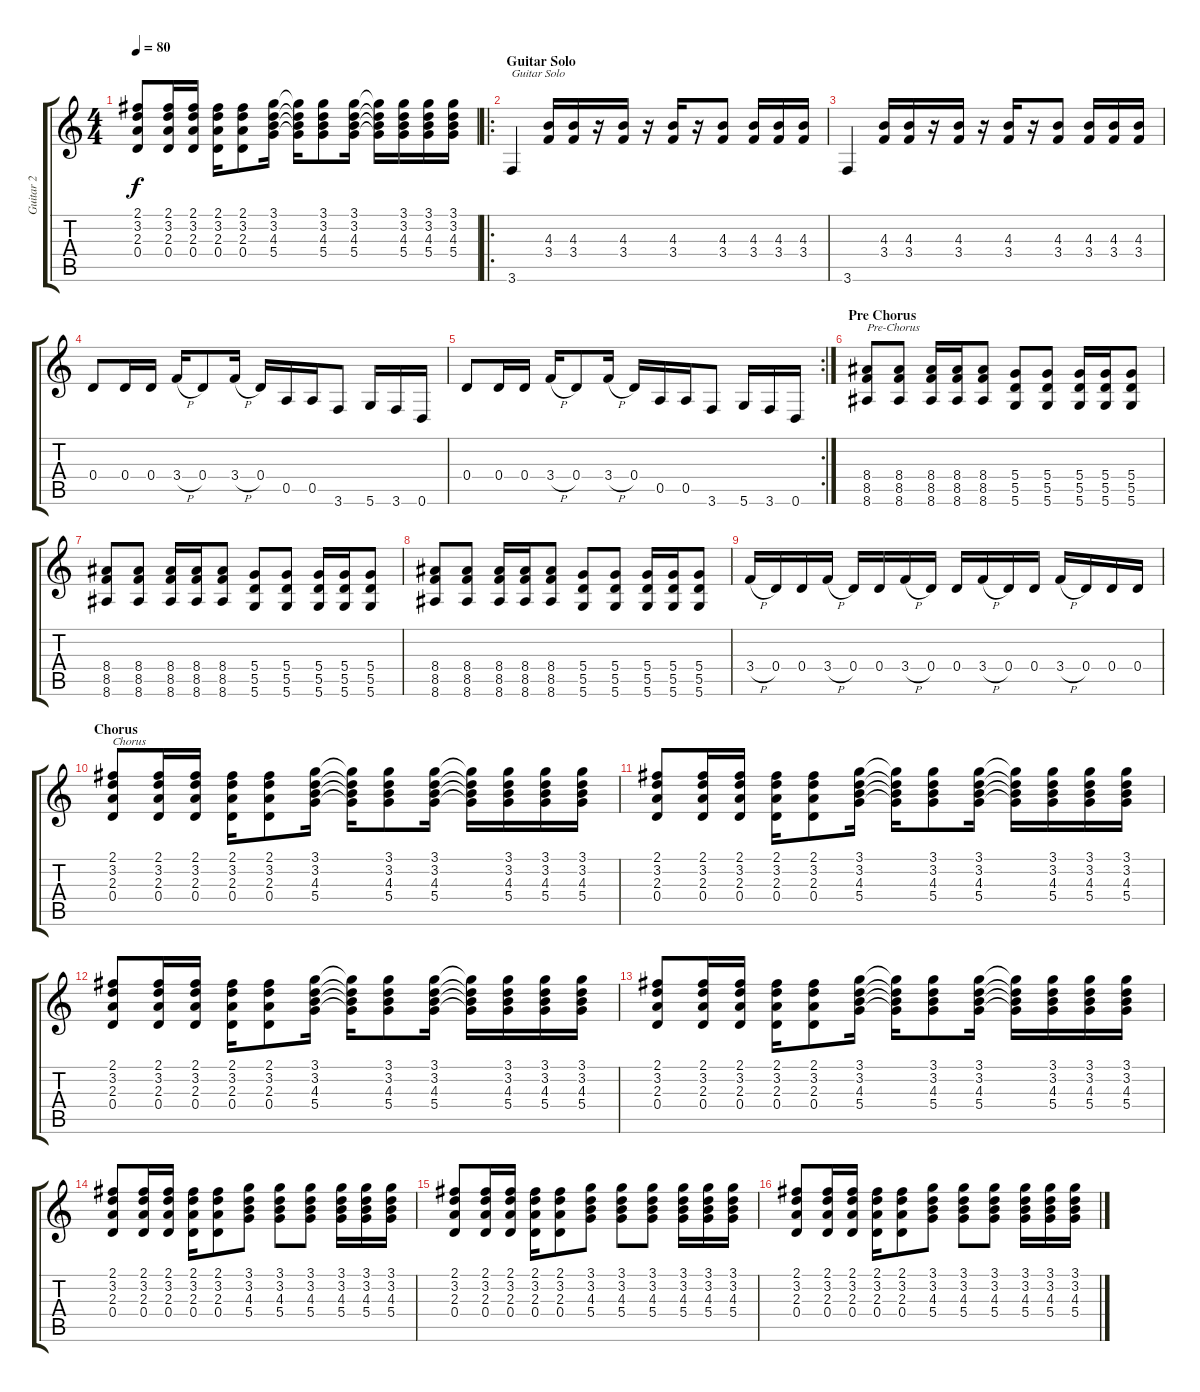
\track ("Guitar 2" "Guitar 2") {instrument distortionguitar}
\staff {score tabs}
\tuning (E4 B3 G3 D3 A2 D2) {hide}
\ts (4 4)
\tempo 80
\clef g2
\ks c
(2.1 3.2 2.3 0.4).8{dy f} (2.1 3.2 2.3 0.4).16 (2.1 3.2 2.3 0.4).16 (2.1 3.2 2.3 0.4).16 (2.1 3.2 2.3 0.4).8 (3.1 3.2 4.3 5.4).16 (3.1{t} 3.2{t} 4.3{t} 5.4{t}).16 (3.1 3.2 4.3 5.4).8 (3.1 3.2 4.3 5.4).16 (3.1{t} 3.2{t} 4.3{t} 5.4{t}).16 (3.1 3.2 4.3 5.4).16 (3.1 3.2 4.3 5.4).16 (3.1 3.2 4.3 5.4).16 |
\ro
\section ("" "Guitar Solo")
3.6.4{txt "Guitar Solo"} (4.3 3.4).16 (4.3 3.4).16 r.16 (4.3 3.4).16 r.16 (4.3 3.4).16 r.16 (4.3 3.4).8 (4.3 3.4).16 (4.3 3.4).16 (4.3 3.4).16 |
3.6.4 (4.3 3.4).16 (4.3 3.4).16 r.16 (4.3 3.4).16 r.16 (4.3 3.4).16 r.16 (4.3 3.4).8 (4.3 3.4).16 (4.3 3.4).16 (4.3 3.4).16 |
0.4.8 0.4.16 0.4.16 3.4{h}.16 0.4.8 3.4{h}.16 0.4.16 0.5.16 0.5.16 3.6.8 5.6.16 3.6.16 0.6.16 |
\rc 2
0.4.8 0.4.16 0.4.16 3.4{h}.16 0.4.8 3.4{h}.16 0.4.16 0.5.16 0.5.16 3.6.8 5.6.16 3.6.16 0.6.16 |
\section ("" "Pre Chorus")
(8.4 8.5 8.6).8{txt "Pre-Chorus"} (8.4 8.5 8.6).8 (8.4 8.5 8.6).16 (8.4 8.5 8.6).16 (8.4 8.5 8.6).8 (5.4 5.5 5.6).8 (5.4 5.5 5.6).8 (5.4 5.5 5.6).16 (5.4 5.5 5.6).16 (5.4 5.5 5.6).8 |
(8.4 8.5 8.6).8 (8.4 8.5 8.6).8 (8.4 8.5 8.6).16 (8.4 8.5 8.6).16 (8.4 8.5 8.6).8 (5.4 5.5 5.6).8 (5.4 5.5 5.6).8 (5.4 5.5 5.6).16 (5.4 5.5 5.6).16 (5.4 5.5 5.6).8 |
(8.4 8.5 8.6).8 (8.4 8.5 8.6).8 (8.4 8.5 8.6).16 (8.4 8.5 8.6).16 (8.4 8.5 8.6).8 (5.4 5.5 5.6).8 (5.4 5.5 5.6).8 (5.4 5.5 5.6).16 (5.4 5.5 5.6).16 (5.4 5.5 5.6).8 |
3.4{h}.16 0.4.16 0.4.16 3.4{h}.16 0.4.16 0.4.16 3.4{h}.16 0.4.16 0.4.16 3.4{h}.16 0.4.16 0.4.16 3.4{h}.16 0.4.16 0.4.16 0.4.16 |
\section ("" "Chorus")
(2.1 3.2 2.3 0.4).8{txt "Chorus"} (2.1 3.2 2.3 0.4).16 (2.1 3.2 2.3 0.4).16 (2.1 3.2 2.3 0.4).16 (2.1 3.2 2.3 0.4).8 (3.1 3.2 4.3 5.4).16 (3.1{t} 3.2{t} 4.3{t} 5.4{t}).16 (3.1 3.2 4.3 5.4).8 (3.1 3.2 4.3 5.4).16 (3.1{t} 3.2{t} 4.3{t} 5.4{t}).16 (3.1 3.2 4.3 5.4).16 (3.1 3.2 4.3 5.4).16 (3.1 3.2 4.3 5.4).16 |
(2.1 3.2 2.3 0.4).8 (2.1 3.2 2.3 0.4).16 (2.1 3.2 2.3 0.4).16 (2.1 3.2 2.3 0.4).16 (2.1 3.2 2.3 0.4).8 (3.1 3.2 4.3 5.4).16 (3.1{t} 3.2{t} 4.3{t} 5.4{t}).16 (3.1 3.2 4.3 5.4).8 (3.1 3.2 4.3 5.4).16 (3.1{t} 3.2{t} 4.3{t} 5.4{t}).16 (3.1 3.2 4.3 5.4).16 (3.1 3.2 4.3 5.4).16 (3.1 3.2 4.3 5.4).16 |
(2.1 3.2 2.3 0.4).8 (2.1 3.2 2.3 0.4).16 (2.1 3.2 2.3 0.4).16 (2.1 3.2 2.3 0.4).16 (2.1 3.2 2.3 0.4).8 (3.1 3.2 4.3 5.4).16 (3.1{t} 3.2{t} 4.3{t} 5.4{t}).16 (3.1 3.2 4.3 5.4).8 (3.1 3.2 4.3 5.4).16 (3.1{t} 3.2{t} 4.3{t} 5.4{t}).16 (3.1 3.2 4.3 5.4).16 (3.1 3.2 4.3 5.4).16 (3.1 3.2 4.3 5.4).16 |
(2.1 3.2 2.3 0.4).8 (2.1 3.2 2.3 0.4).16 (2.1 3.2 2.3 0.4).16 (2.1 3.2 2.3 0.4).16 (2.1 3.2 2.3 0.4).8 (3.1 3.2 4.3 5.4).16 (3.1{t} 3.2{t} 4.3{t} 5.4{t}).16 (3.1 3.2 4.3 5.4).8 (3.1 3.2 4.3 5.4).16 (3.1{t} 3.2{t} 4.3{t} 5.4{t}).16 (3.1 3.2 4.3 5.4).16 (3.1 3.2 4.3 5.4).16 (3.1 3.2 4.3 5.4).16 |
(2.1 3.2 2.3 0.4).8 (2.1 3.2 2.3 0.4).16 (2.1 3.2 2.3 0.4).16 (2.1 3.2 2.3 0.4).16 (2.1 3.2 2.3 0.4).8 (3.1 3.2 4.3 5.4).8 (3.1 3.2 4.3 5.4).8 (3.1 3.2 4.3 5.4).8 (3.1 3.2 4.3 5.4).16 (3.1 3.2 4.3 5.4).16 (3.1 3.2 4.3 5.4).16 |
(2.1 3.2 2.3 0.4).8 (2.1 3.2 2.3 0.4).16 (2.1 3.2 2.3 0.4).16 (2.1 3.2 2.3 0.4).16 (2.1 3.2 2.3 0.4).8 (3.1 3.2 4.3 5.4).8 (3.1 3.2 4.3 5.4).8 (3.1 3.2 4.3 5.4).8 (3.1 3.2 4.3 5.4).16 (3.1 3.2 4.3 5.4).16 (3.1 3.2 4.3 5.4).16 |
(2.1 3.2 2.3 0.4).8 (2.1 3.2 2.3 0.4).16 (2.1 3.2 2.3 0.4).16 (2.1 3.2 2.3 0.4).16 (2.1 3.2 2.3 0.4).8 (3.1 3.2 4.3 5.4).8 (3.1 3.2 4.3 5.4).8 (3.1 3.2 4.3 5.4).8 (3.1 3.2 4.3 5.4).16 (3.1 3.2 4.3 5.4).16 (3.1 3.2 4.3 5.4).16
